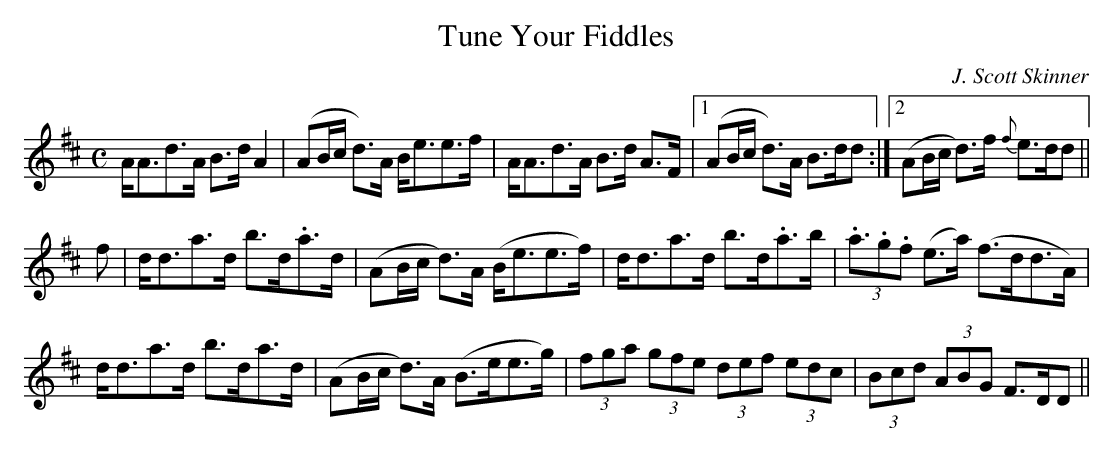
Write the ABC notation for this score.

X:1
T:Tune Your Fiddles
C:J. Scott Skinner
M:C
L:1/16
K:D
AA3d3A B3d A4|(A2Bc d3)A Be3e3f|AA3d3A B3d A3F|1 (A2Bc d3)A B3dd2:|2 (A2Bc d3)f {f}e3dd2||
f2|dd3a3d b3d.a3d|(A2Bc d3)A (Be3e3f)|dd3a3d b3d.a3b|(3.a3.g2.f2 (e3a) (f3dd3A)|
dd3a3d b3da3d|(A2Bc d3)A (B3ee3g)|(3f2g2a2 (3g2f2e2 (3d2e2f2 (3e2d2c2|(3B2c2d2 (3A2B2G2 F3DD2||
